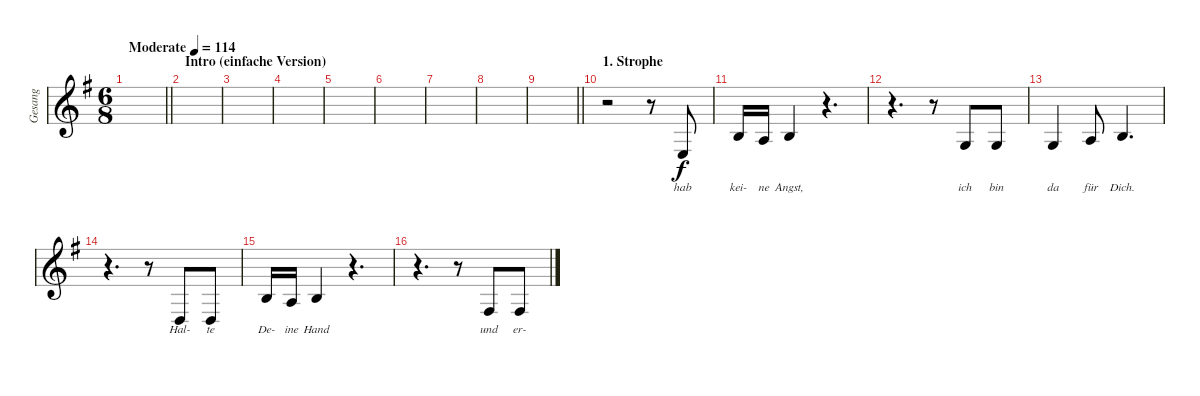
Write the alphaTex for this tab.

\track ("Gesang" "Gesang") {instrument clarinet}
\staff {score}
\tuning (E4 B3 G3 D3 A2 E2) {hide}
\ts (6 8)
\tempo (114 "Moderate")
\clef g2
\barLineRight lightlight
\ks g
|
\section ("" "Intro (einfache Version)")
|
|
|
|
|
|
|
\barLineRight lightlight
|
\section ("" "1. Strophe")
r.2 r.8 2.4.8{lyrics (0 "hab") lyrics (1 "") lyrics (2 "") lyrics (3 "") lyrics (4 "")} |
0.2.16{lyrics (0 "kei-") lyrics (1 "") lyrics (2 "") lyrics (3 "") lyrics (4 "")} 2.3.16{lyrics (0 "ne") lyrics (1 "") lyrics (2 "") lyrics (3 "") lyrics (4 "")} 0.2.4{lyrics (0 "Angst,") lyrics (1 "") lyrics (2 "") lyrics (3 "") lyrics (4 "")} r.4{d} |
r.4{d} r.8 0.3.8{lyrics (0 "ich") lyrics (1 "") lyrics (2 "") lyrics (3 "") lyrics (4 "")} 0.3.8{lyrics (0 "bin") lyrics (1 "") lyrics (2 "") lyrics (3 "") lyrics (4 "")} |
0.3.4{lyrics (0 "da") lyrics (1 "") lyrics (2 "") lyrics (3 "") lyrics (4 "")} 2.3.8{lyrics (0 "für") lyrics (1 "") lyrics (2 "") lyrics (3 "") lyrics (4 "")} 0.2.4{d lyrics (0 "Dich.") lyrics (1 "") lyrics (2 "") lyrics (3 "") lyrics (4 "")} |
r.4{d} r.8 0.4.8{lyrics (0 "Hal-") lyrics (1 "") lyrics (2 "") lyrics (3 "") lyrics (4 "")} 0.4.8{lyrics (0 "te") lyrics (1 "") lyrics (2 "") lyrics (3 "") lyrics (4 "")} |
0.2.16{lyrics (0 "De-") lyrics (1 "") lyrics (2 "") lyrics (3 "") lyrics (4 "")} 2.3.16{lyrics (0 "ine") lyrics (1 "") lyrics (2 "") lyrics (3 "") lyrics (4 "")} 0.2.4{lyrics (0 "Hand") lyrics (1 "") lyrics (2 "") lyrics (3 "") lyrics (4 "")} r.4{d} |
r.4{d} r.8 4.4.8{lyrics (0 "und") lyrics (1 "") lyrics (2 "") lyrics (3 "") lyrics (4 "")} 4.4.8{lyrics (0 "er-") lyrics (1 "") lyrics (2 "") lyrics (3 "") lyrics (4 "")}
